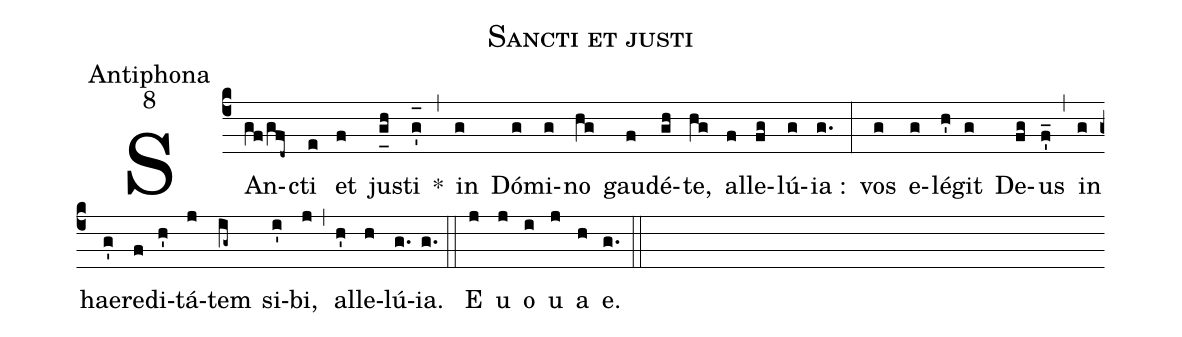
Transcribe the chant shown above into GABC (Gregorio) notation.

name:Sancti et justi;
office-part:Antiphona;
mode:8;
%%
(c4) SAn(gf/gfd~)cti(e) et(f) ju(g_[uh:l]h)sti(g'_[oh:h]) *(,) in(g) Dó(g)mi(g)no(hg) gau(f)dé(gh)te,(hg) al(f)le(fg)lú(g){ia} :(g.) (:) vos(g) e(g)lé(h')git(g) De(fg)us(f'_) (,) in(g) hae(g')re(f)di(h')tá(j)tem(ig~) si(i')bi,(j) (,) al(h')le(h)lú(g.){ia}.(g.) (::) <eu>E(j) u(j) o(i) u(j) a(h) e.</eu>(g.) (::)
